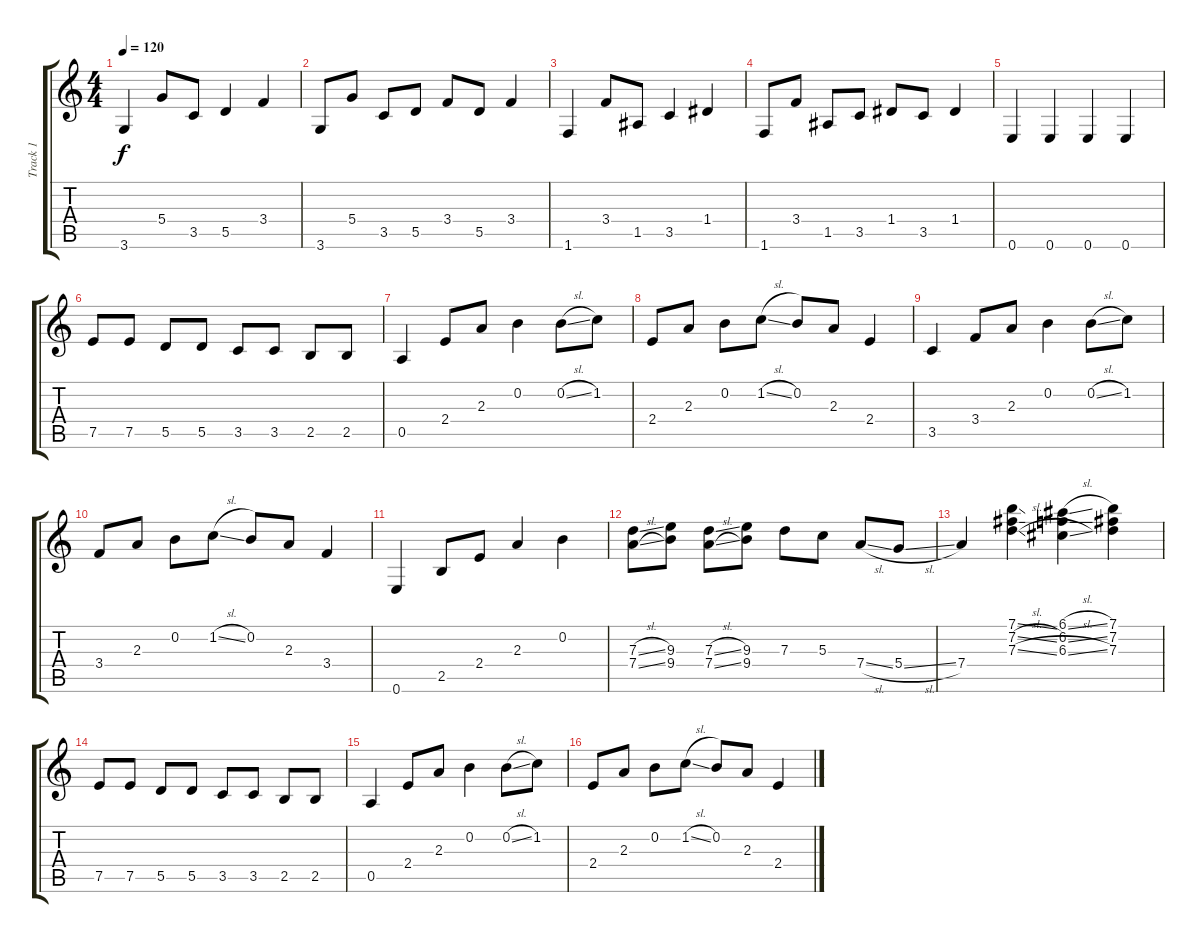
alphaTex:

\track ("Track 1" "Track 1") {instrument electricguitarclean}
\staff {score tabs}
\tuning (E4 B3 G3 D3 A2 E2) {hide}
\ts (4 4)
\tempo 120
\clef g2
\ks c
3.6.4{dy f} 5.4.8 3.5.8 5.5.4 3.4.4 |
3.6.8 5.4.8 3.5.8 5.5.8 3.4.8 5.5.8 3.4.4 |
1.6.4 3.4.8 1.5.8 3.5.4 1.4.4 |
1.6.8 3.4.8 1.5.8 3.5.8 1.4.8 3.5.8 1.4.4 |
0.6.4 0.6.4 0.6.4 0.6.4 |
7.5.8 7.5.8 5.5.8 5.5.8 3.5.8 3.5.8 2.5.8 2.5.8 |
0.5.4 2.4.8 2.3.8 0.2.4 0.2{sl}.8 1.2.8 |
2.4.8 2.3.8 0.2.8 1.2{sl}.8 0.2.8 2.3.8 2.4.4 |
3.5.4 3.4.8 2.3.8 0.2.4 0.2{sl}.8 1.2.8 |
3.4.8 2.3.8 0.2.8 1.2{sl}.8 0.2.8 2.3.8 3.4.4 |
0.6.4 2.5.8 2.4.8 2.3.4 0.2.4 |
(7.3{sl} 7.4{sl}).8 (9.3 9.4).8 (7.3{sl} 7.4{sl}).8 (9.3 9.4).8 7.3.8 5.3.8 7.4{sl}.8 5.4{sl}.8 |
7.4.4 (7.1{ss} 7.2{sl} 7.3{sl}).4 (6.1{sl} 6.2{ss} 6.3{sl}).4 (7.1 7.2 7.3).4 |
7.5.8 7.5.8 5.5.8 5.5.8 3.5.8 3.5.8 2.5.8 2.5.8 |
0.5.4 2.4.8 2.3.8 0.2.4 0.2{sl}.8 1.2.8 |
2.4.8 2.3.8 0.2.8 1.2{sl}.8 0.2.8 2.3.8 2.4.4
